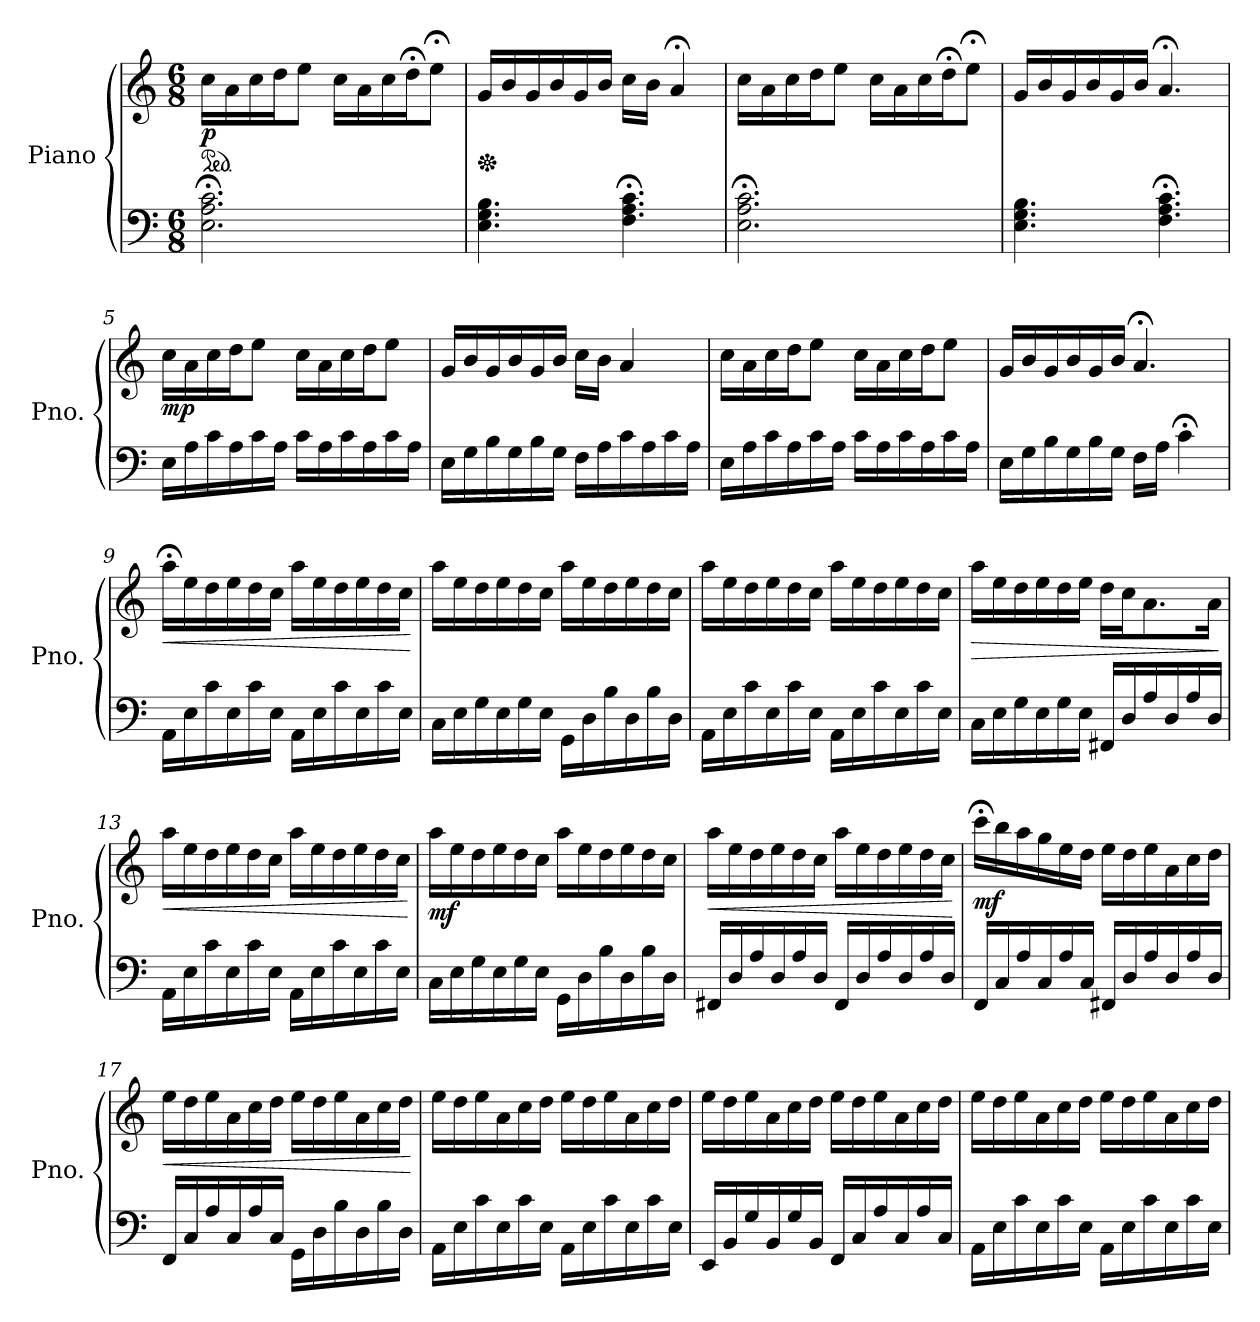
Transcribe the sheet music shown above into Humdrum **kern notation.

**kern	**kern	**dynam
*part1	*part1	*part1
*staff2	*staff1	*staff1/2
*I"Piano	*	*
*I'Pno.	*	*
*clefF4	*clefG2	*
*k[]	*k[]	*
*M6/8	*M6/8	*
*MM60	*MM60	*
*	*ped	*
=1	=1	=1
!	!	!LO:DY:b
2.E\;< 2.A\;< 2.c\;<	16cc\LL	p
.	16a\	.
.	16cc\	.
.	16dd\J	.
.	8ee\J	.
.	16cc\LL	.
.	16a\	.
.	16cc\	.
.	16dd;<\J	.
.	8ee;<\J	.
=2	=2	=2
*	*Xped	*
4.E\ 4.G\ 4.B\	16g/LL	.
.	16b/	.
.	16g/	.
.	16b/	.
.	16g/	.
.	16b/JJ	.
4.F\;< 4.A\;< 4.c\;<	16cc\LL	.
.	16b\JJ	.
.	4a;</	.
=3	=3	=3
2.E\;< 2.A\;< 2.c\;<	16cc\LL	.
.	16a\	.
.	16cc\	.
.	16dd\J	.
.	8ee\J	.
.	16cc\LL	.
.	16a\	.
.	16cc\	.
.	16dd;<\J	.
.	8ee;<\J	.
=4	=4	=4
4.E\ 4.G\ 4.B\	16g/LL	.
.	16b/	.
.	16g/	.
.	16b/	.
.	16g/	.
.	16b/JJ	.
4.F\;< 4.A\;< 4.c\;<	4.a;</	.
=5	=5	=5
*	*MM70	*
!	!	!LO:DY:b
16E\LL	16cc\LL	mp
16A\	16a\	.
16c\	16cc\	.
16A\	16dd\J	.
16c\	8ee\J	.
16A\JJ	.	.
16c\LL	16cc\LL	.
16A\	16a\	.
16c\	16cc\	.
16A\	16dd\J	.
16c\	8ee\J	.
16A\JJ	.	.
!!LO:LB:g=z
=6	=6	=6
16E\LL	16g/LL	.
16G\	16b/	.
16B\	16g/	.
16G\	16b/	.
16B\	16g/	.
16G\JJ	16b/JJ	.
16F\LL	16cc\LL	.
16A\	16b\JJ	.
16c\	4a/	.
16A\	.	.
16c\	.	.
16A\JJ	.	.
=7	=7	=7
16E\LL	16cc\LL	.
16A\	16a\	.
16c\	16cc\	.
16A\	16dd\J	.
16c\	8ee\J	.
16A\JJ	.	.
16c\LL	16cc\LL	.
16A\	16a\	.
16c\	16cc\	.
16A\	16dd\J	.
16c\	8ee\J	.
16A\JJ	.	.
=8	=8	=8
16E\LL	16g/LL	.
16G\	16b/	.
16B\	16g/	.
16G\	16b/	.
16B\	16g/	.
16G\JJ	16b/JJ	.
16F\LL	4.a;</	.
16A\JJ	.	.
4c;<\	.	.
=9	=9	=9
!	!	!LO:HP:b
16AA\LL	16aa;<\LL	<
16E\	16ee\	.
16c\	16dd\	.
16E\	16ee\	.
16c\	16dd\	.
16E\JJ	16cc\JJ	.
16AA\LL	16aa\LL	.
16E\	16ee\	.
16c\	16dd\	.
16E\	16ee\	.
16c\	16dd\	.
16E\JJ	16cc\JJ	.
.	.	[
!!LO:LB:g=z
=10	=10	=10
16C\LL	16aa\LL	.
16E\	16ee\	.
16G\	16dd\	.
16E\	16ee\	.
16G\	16dd\	.
16E\JJ	16cc\JJ	.
16GG\LL	16aa\LL	.
16D\	16ee\	.
16B\	16dd\	.
16D\	16ee\	.
16B\	16dd\	.
16D\JJ	16cc\JJ	.
=11	=11	=11
16AA\LL	16aa\LL	.
16E\	16ee\	.
16c\	16dd\	.
16E\	16ee\	.
16c\	16dd\	.
16E\JJ	16cc\JJ	.
16AA\LL	16aa\LL	.
16E\	16ee\	.
16c\	16dd\	.
16E\	16ee\	.
16c\	16dd\	.
16E\JJ	16cc\JJ	.
=12	=12	=12
!	!	!LO:HP:b
16C\LL	16aa\LL	>
16E\	16ee\	.
16G\	16dd\	.
16E\	16ee\	.
16G\	16dd\	.
16E\JJ	16ee\JJ	.
16FF#X/LL	16dd\LL	.
16D/	16cc\J	.
16A/	8.a\	.
16D/	.	.
16A/	.	.
16D/JJ	16a\Jk	.
.	.	]
=13	=13	=13
!	!	!LO:HP:b
16AA\LL	16aa\LL	<
16E\	16ee\	.
16c\	16dd\	.
16E\	16ee\	.
16c\	16dd\	.
16E\JJ	16cc\JJ	.
16AA\LL	16aa\LL	.
16E\	16ee\	.
16c\	16dd\	.
16E\	16ee\	.
16c\	16dd\	.
16E\JJ	16cc\JJ	.
.	.	[
!!LO:LB:g=z
=14	=14	=14
!	!	!LO:DY:b
16C\LL	16aa\LL	mf
16E\	16ee\	.
16G\	16dd\	.
16E\	16ee\	.
16G\	16dd\	.
16E\JJ	16cc\JJ	.
16GG\LL	16aa\LL	.
16D\	16ee\	.
16B\	16dd\	.
16D\	16ee\	.
16B\	16dd\	.
16D\JJ	16cc\JJ	.
=15	=15	=15
!	!	!LO:HP:b
16FF#X/LL	16aa\LL	<
16D/	16ee\	.
16A/	16dd\	.
16D/	16ee\	.
16A/	16dd\	.
16D/JJ	16cc\JJ	.
16FF#/LL	16aa\LL	.
16D/	16ee\	.
16A/	16dd\	.
16D/	16ee\	.
16A/	16dd\	.
16D/JJ	16cc\JJ	.
.	.	[
=16	=16	=16
!	!	!LO:DY:b
16FF/LL	16ccc;<\LL	mf
16C/	16bb\	.
16A/	16aa\	.
16C/	16gg\	.
16A/	16ee\	.
16C/JJ	16dd\JJ	.
16FF#X/LL	16ee\LL	.
16D/	16dd\	.
16A/	16ee\	.
16D/	16a\	.
16A/	16cc\	.
16D/JJ	16dd\JJ	.
=17	=17	=17
!	!	!LO:HP:b
16FF/LL	16ee\LL	<
16C/	16dd\	.
16A/	16ee\	.
16C/	16a\	.
16A/	16cc\	.
16C/JJ	16dd\JJ	.
16GG\LL	16ee\LL	.
16D\	16dd\	.
16B\	16ee\	.
16D\	16a\	.
16B\	16cc\	.
16D\JJ	16dd\JJ	.
.	.	[
!!LO:LB:g=z
=18	=18	=18
16AA\LL	16ee\LL	.
16E\	16dd\	.
16c\	16ee\	.
16E\	16a\	.
16c\	16cc\	.
16E\JJ	16dd\JJ	.
16AA\LL	16ee\LL	.
16E\	16dd\	.
16c\	16ee\	.
16E\	16a\	.
16c\	16cc\	.
16E\JJ	16dd\JJ	.
=19	=19	=19
16EE/LL	16ee\LL	.
16BB/	16dd\	.
16G/	16ee\	.
16BB/	16a\	.
16G/	16cc\	.
16BB/JJ	16dd\JJ	.
16FF/LL	16ee\LL	.
16C/	16dd\	.
16A/	16ee\	.
16C/	16a\	.
16A/	16cc\	.
16C/JJ	16dd\JJ	.
=20	=20	=20
16AA\LL	16ee\LL	.
16E\	16dd\	.
16c\	16ee\	.
16E\	16a\	.
16c\	16cc\	.
16E\JJ	16dd\JJ	.
16AA\LL	16ee\LL	.
16E\	16dd\	.
16c\	16ee\	.
16E\	16a\	.
16c\	16cc\	.
16E\JJ	16dd\JJ	.
=	=	=
*-	*-	*-
